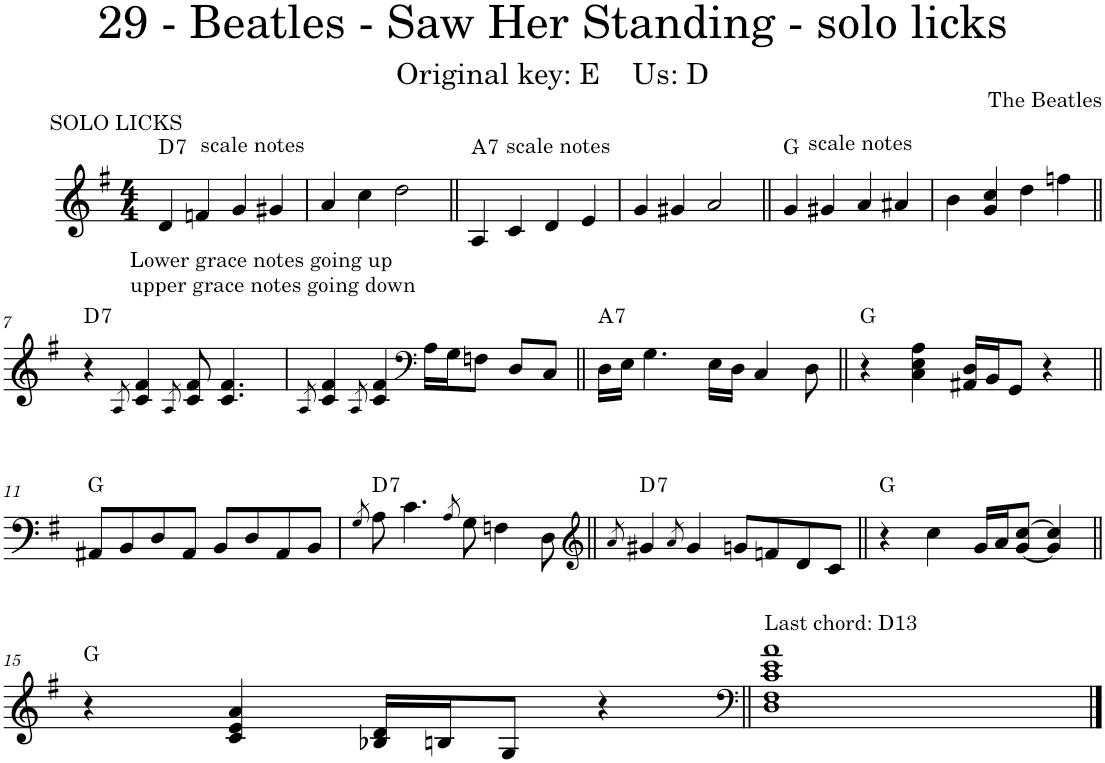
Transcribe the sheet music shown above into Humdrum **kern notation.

**kern	**harte
*part1	*part1
*staff1	*
*I"Piano	*
*I'Pno.	*
*clefG2	*
*k[f#]	*
*M4/4	*
=1	=1
!LO:TX:b:t=Lower grace notes going up	!
!LO:TX:b:t=upper grace notes going down	!
!LO:TX:a:t=SOLO LICKS	!LO:H:kt=7
4d/	D:7
!LO:TX:a:t=scale notes	!
4fn/	.
4g/	.
4g#X/	.
=2	=2
4a/	.
4cc\	.
2dd\	.
=3||	=3||
!	!LO:H:kt=7
4A/	A:7
!LO:TX:a:t=scale notes	!
4c/	.
4d/	.
4e/	.
=4	=4
4g/	.
4g#X/	.
2a/	.
=5||	=5||
4g/	G:maj
!LO:TX:a:t=scale notes	!
4g#X/	.
4a/	.
4a#X/	.
=6	=6
4b\	.
4g/ 4cc/	.
4dd\	.
4ffn\	.
!!LO:LB:g=z
=7||	=7||
!	!LO:H:kt=7
4r	D:7
8qA/	.
4c/ 4f#/	.
8qA/	.
8c/ 8f#/	.
4.c/ 4.f#/	.
=8	=8
8qA/	.
4c/ 4f#/	.
8qA/	.
4c/ 4f#/	.
*clefF4	*
16A\LL	.
16G\J	.
8Fn\J	.
8D/L	.
8C/J	.
=9||	=9||
!	!LO:H:kt=7
16D\LL	A:7
16E\JJ	.
4.G\	.
16E\LL	.
16D\JJ	.
4C/	.
8D\	.
=10||	=10||
4r	G:maj
4C\ 4E\ 4A\	.
16AA#X/ 16D/LL	.
16BB/J	.
8GG/J	.
4r	.
!!LO:LB:g=z
=11||	=11||
8AA#X/L	G:maj
8BB/	.
8D/	.
8AA#/J	.
8BB/L	.
8D/	.
8AA#/	.
8BB/J	.
=12	=12
8qG/	.
!	!LO:H:kt=7
8A\	D:7
4.c\	.
8qA/	.
8G\	.
4Fn\	.
8D\	.
=13||	=13||
*clefG2	*
8qa/	.
!	!LO:H:kt=7
4g#X/	D:7
8qa/	.
4g#/	.
8gn/L	.
8fn/	.
8d/	.
8c/J	.
=14||	=14||
4r	G:maj
4cc\	.
16g/LL	.
16a/J	.
[8g/ [8cc/J	.
4g/] 4cc/]	.
!!LO:LB:g=z
=15||	=15||
4r	G:maj
4c/ 4e/ 4a/	.
16B-X/ 16d/LL	.
16Bn/J	.
8G/J	.
4r	.
=16||	=16||
*clefF4	*
!LO:TX:a:t=Last chord&colon; D13	!
1D 1F# 1c 1e 1a	.
==	==
*-	*-
